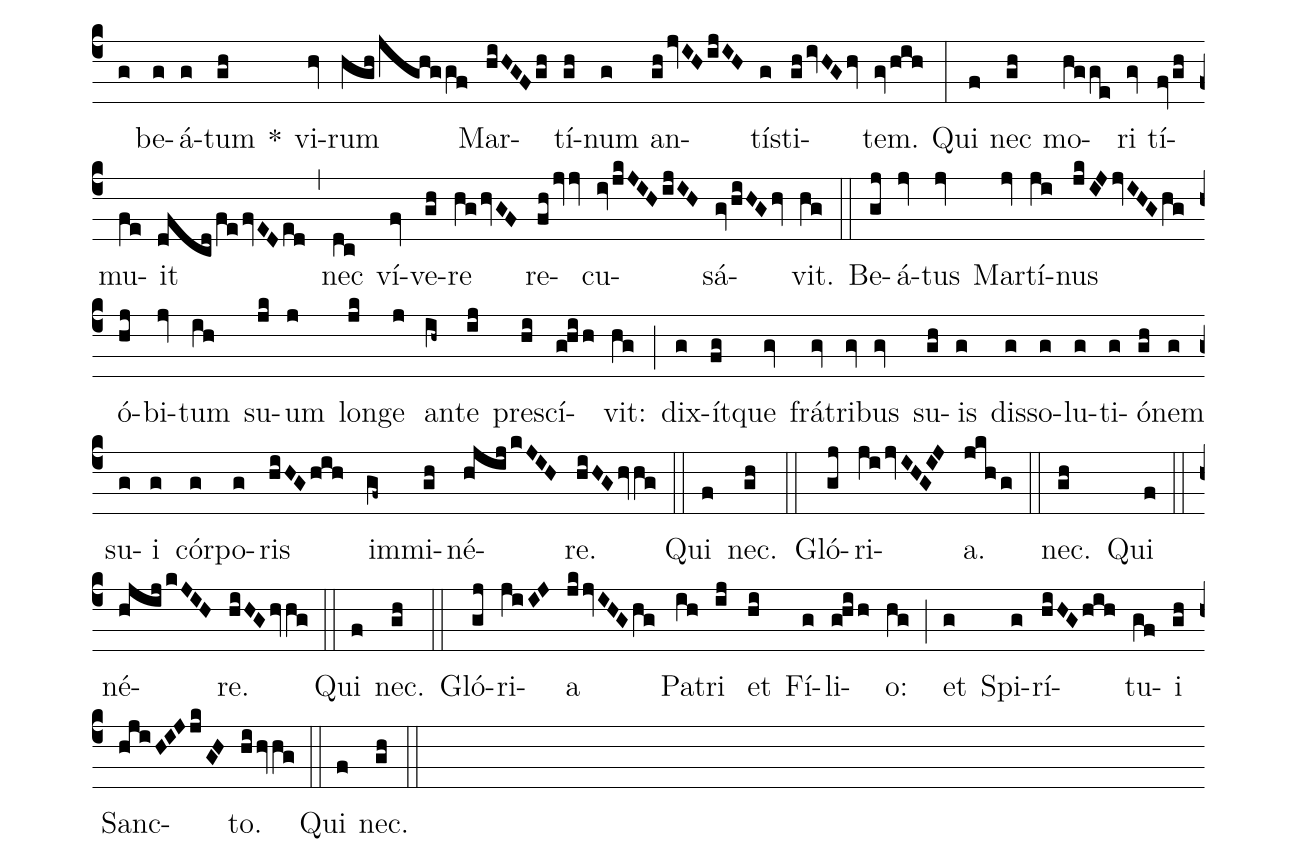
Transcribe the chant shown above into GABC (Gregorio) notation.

annotation: Resp.;
annotation: VIII.;
%%
(c4)
(g) be(g)á(g)tum(gh) *() vi(hv)rum(hghjghggf) Mar(hiHGFgh)tí(gh)num(g) an(ghjvIHijIH)tí(g)sti(ghivHGhv)tem.(gvhih) (:)
Qui(f) nec(gh) mo(hgge)ri(gv) tí(fvgh)mu(fe)it(dfcdfefvEDed) (,)
nec(dc) ví(fv)ve(gh)re(hghvGF) re(fhjvjv)cu(ivjkJIHijIH)sá(gvhiHGhv)vit.(hg) (::)

Be(gj)á(jv)tus(jv) Mar(jv)tí(ji)nus(jkIJjvIHGhg) ó(hj)bi(jv)tum(ih) su(jk)um(j) lon(jk)ge(j) an(ih~)te(ij) pre(hi)scí(ghih)vit:(hg) (;)
dix(g)ít(fg)que(gv) frá(gv)tri(gv)bus(gv) su(gh)is(g) dis(g)so(g)lu(g)ti(g)ó(gh)nem(g) su(g)i(g) cór(g)po(g)ris(hiHGhih) im(gf~)mi(gh)né(hjijkJIH)re.(hiHGhvhg) (::)

Qui(f) nec.(gh) (::)

Gló(gj)ri(jijvIHGIJ)a.(jkhg) (::)

nec.(gh) Qui(f) (::)

né(hjijkJIH)re.(hiHGhvhg) (::)

Qui(f) nec.(gh) (::)

Gló(gj)ri(jiIJ)a(jkjvIHGhg) Pa(ih)tri(ij) et(hi) Fí(g)li(ghih)o:(hg) (;)
et(g) Spi(g)rí(hiHGhih)tu(gf)i(gh) Sanc(hjiHIJjkGH)to.(hihvhg) (::)

Qui(f) nec.(gh) (::)
